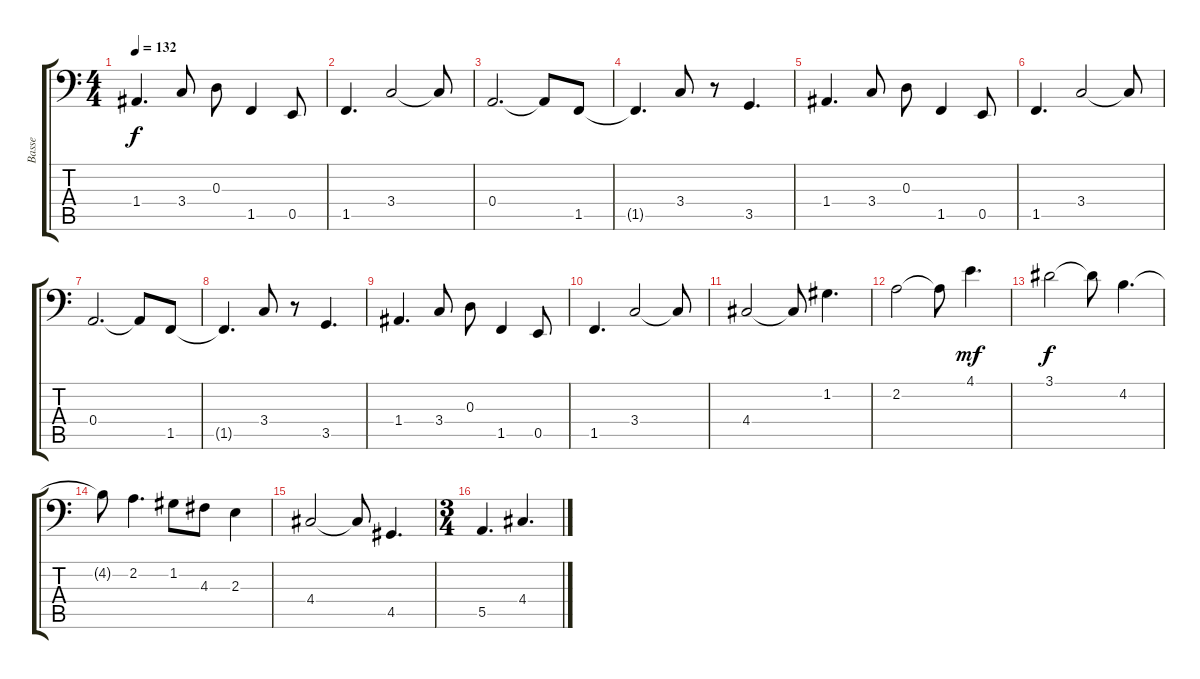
\track ("Basse" "Basse") {instrument electricbassfinger}
\staff {score tabs}
\tuning (C3 G2 D2 A1 E1 B0) {hide}
\ts (4 4)
\tempo 132
\clef f4
\ks c
1.4.4{d dy f} 3.4.8 0.3.8 1.5.4 0.5.8 |
1.5.4{d} 3.4.2 3.4{t}.8 |
0.4.2{d} 0.4{t}.8 1.5.8 |
1.5{t}.4{d} 3.4.8 r.8 3.5.4{d} |
1.4.4{d} 3.4.8 0.3.8 1.5.4 0.5.8 |
1.5.4{d} 3.4.2 3.4{t}.8 |
0.4.2{d} 0.4{t}.8 1.5.8 |
1.5{t}.4{d} 3.4.8 r.8 3.5.4{d} |
1.4.4{d} 3.4.8 0.3.8 1.5.4 0.5.8 |
1.5.4{d} 3.4.2 3.4{t}.8 |
4.4.2{volume 5} 4.4{t}.8 1.2.4{d} |
2.2.2 2.2{t}.8 4.1.4{d dy mf} |
3.1.2{dy f} 3.1{t}.8 4.2.4{d} |
4.2{t}.8 2.2.4{d} 1.2.8 4.3.8 2.3.4 |
4.4.2 4.4{t}.8 4.5.4{d} |
\ts (3 4)
5.5.4{d} 4.4.4{d}
